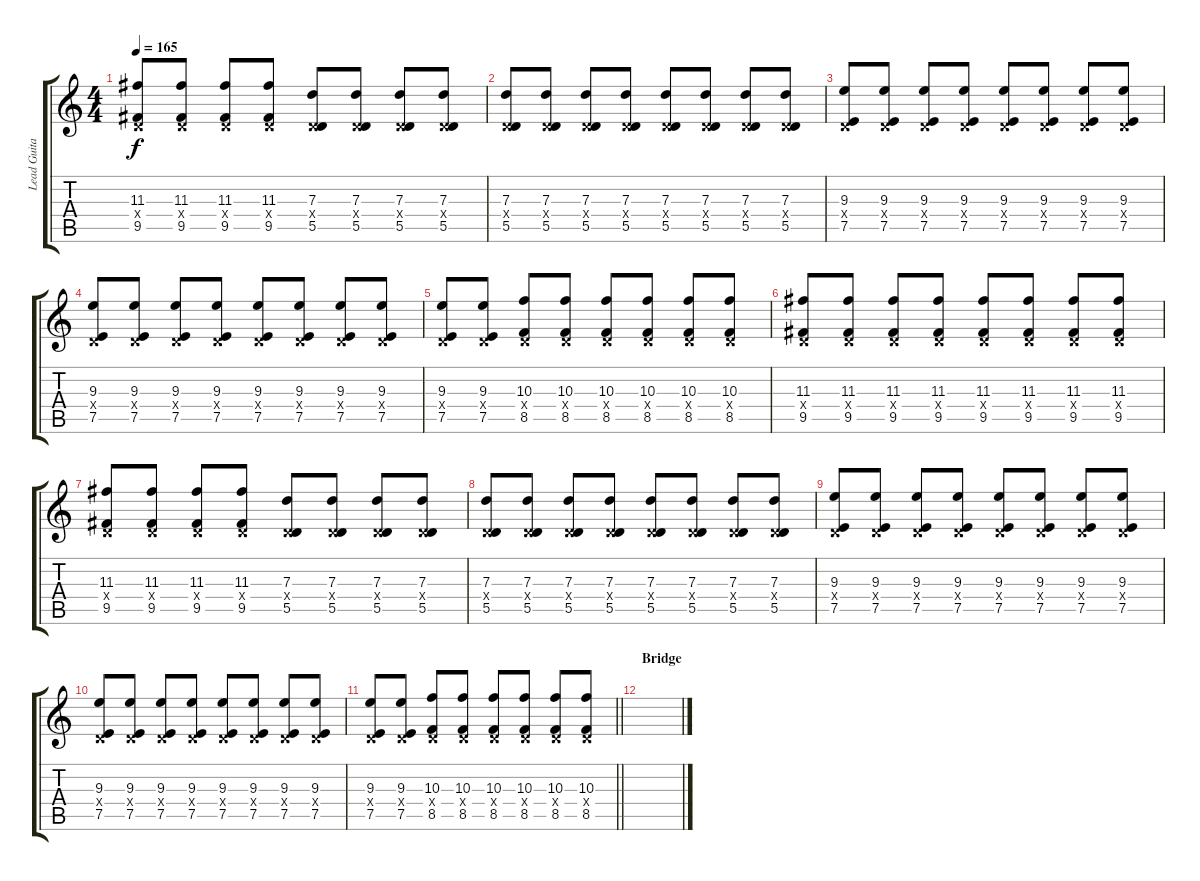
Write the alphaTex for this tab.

\track ("Lead Guitar 2" "Lead Guita") {instrument distortionguitar}
\staff {score tabs}
\tuning (E4 B3 G3 D3 A2 E2) {hide}
\ts (4 4)
\tempo 165
\clef g2
\ks c
(11.3 0.4{x} 9.5).8{dy f} (11.3 0.4{x} 9.5).8 (11.3 0.4{x} 9.5).8 (11.3 0.4{x} 9.5).8 (7.3 0.4{x} 5.5).8 (7.3 0.4{x} 5.5).8 (7.3 0.4{x} 5.5).8 (7.3 0.4{x} 5.5).8 |
(7.3 0.4{x} 5.5).8 (7.3 0.4{x} 5.5).8 (7.3 0.4{x} 5.5).8 (7.3 0.4{x} 5.5).8 (7.3 0.4{x} 5.5).8 (7.3 0.4{x} 5.5).8 (7.3 0.4{x} 5.5).8 (7.3 0.4{x} 5.5).8 |
(9.3 0.4{x} 7.5).8 (9.3 0.4{x} 7.5).8 (9.3 0.4{x} 7.5).8 (9.3 0.4{x} 7.5).8 (9.3 0.4{x} 7.5).8 (9.3 0.4{x} 7.5).8 (9.3 0.4{x} 7.5).8 (9.3 0.4{x} 7.5).8 |
(9.3 0.4{x} 7.5).8 (9.3 0.4{x} 7.5).8 (9.3 0.4{x} 7.5).8 (9.3 0.4{x} 7.5).8 (9.3 0.4{x} 7.5).8 (9.3 0.4{x} 7.5).8 (9.3 0.4{x} 7.5).8 (9.3 0.4{x} 7.5).8 |
(9.3 0.4{x} 7.5).8 (9.3 0.4{x} 7.5).8 (10.3 0.4{x} 8.5).8 (10.3 0.4{x} 8.5).8 (10.3 0.4{x} 8.5).8 (10.3 0.4{x} 8.5).8 (10.3 0.4{x} 8.5).8 (10.3 0.4{x} 8.5).8 |
(11.3 0.4{x} 9.5).8 (11.3 0.4{x} 9.5).8 (11.3 0.4{x} 9.5).8 (11.3 0.4{x} 9.5).8 (11.3 0.4{x} 9.5).8 (11.3 0.4{x} 9.5).8 (11.3 0.4{x} 9.5).8 (11.3 0.4{x} 9.5).8 |
(11.3 0.4{x} 9.5).8 (11.3 0.4{x} 9.5).8 (11.3 0.4{x} 9.5).8 (11.3 0.4{x} 9.5).8 (7.3 0.4{x} 5.5).8 (7.3 0.4{x} 5.5).8 (7.3 0.4{x} 5.5).8 (7.3 0.4{x} 5.5).8 |
(7.3 0.4{x} 5.5).8 (7.3 0.4{x} 5.5).8 (7.3 0.4{x} 5.5).8 (7.3 0.4{x} 5.5).8 (7.3 0.4{x} 5.5).8 (7.3 0.4{x} 5.5).8 (7.3 0.4{x} 5.5).8 (7.3 0.4{x} 5.5).8 |
(9.3 0.4{x} 7.5).8 (9.3 0.4{x} 7.5).8 (9.3 0.4{x} 7.5).8 (9.3 0.4{x} 7.5).8 (9.3 0.4{x} 7.5).8 (9.3 0.4{x} 7.5).8 (9.3 0.4{x} 7.5).8 (9.3 0.4{x} 7.5).8 |
(9.3 0.4{x} 7.5).8 (9.3 0.4{x} 7.5).8 (9.3 0.4{x} 7.5).8 (9.3 0.4{x} 7.5).8 (9.3 0.4{x} 7.5).8 (9.3 0.4{x} 7.5).8 (9.3 0.4{x} 7.5).8 (9.3 0.4{x} 7.5).8 |
\barLineRight lightlight
(9.3 0.4{x} 7.5).8 (9.3 0.4{x} 7.5).8 (10.3 0.4{x} 8.5).8 (10.3 0.4{x} 8.5).8 (10.3 0.4{x} 8.5).8 (10.3 0.4{x} 8.5).8 (10.3 0.4{x} 8.5).8 (10.3 0.4{x} 8.5).8 |
\section ("" "Bridge")
